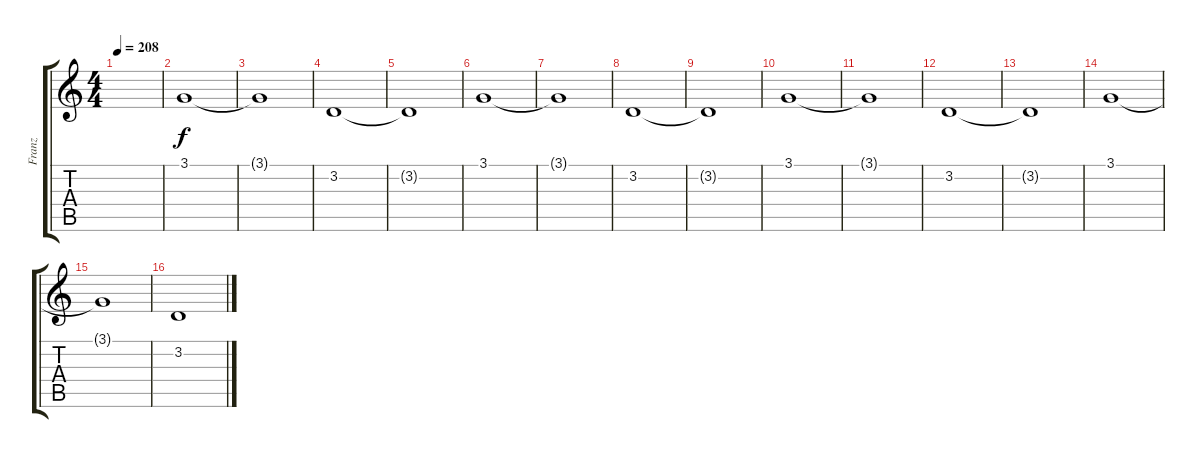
\track ("Franz" "Franz") {instrument baritonesax}
\staff {score tabs}
\tuning (E4 B3 G3 D3 A2 E2) {hide}
\ts (4 4)
\tempo 208
\clef g2
\ks c
|
3.1.1 |
3.1{t}.1 |
3.2.1 |
3.2{t}.1 |
3.1.1 |
3.1{t}.1 |
3.2.1 |
3.2{t}.1 |
3.1.1 |
3.1{t}.1 |
3.2.1 |
3.2{t}.1 |
3.1.1 |
3.1{t}.1 |
3.2.1
